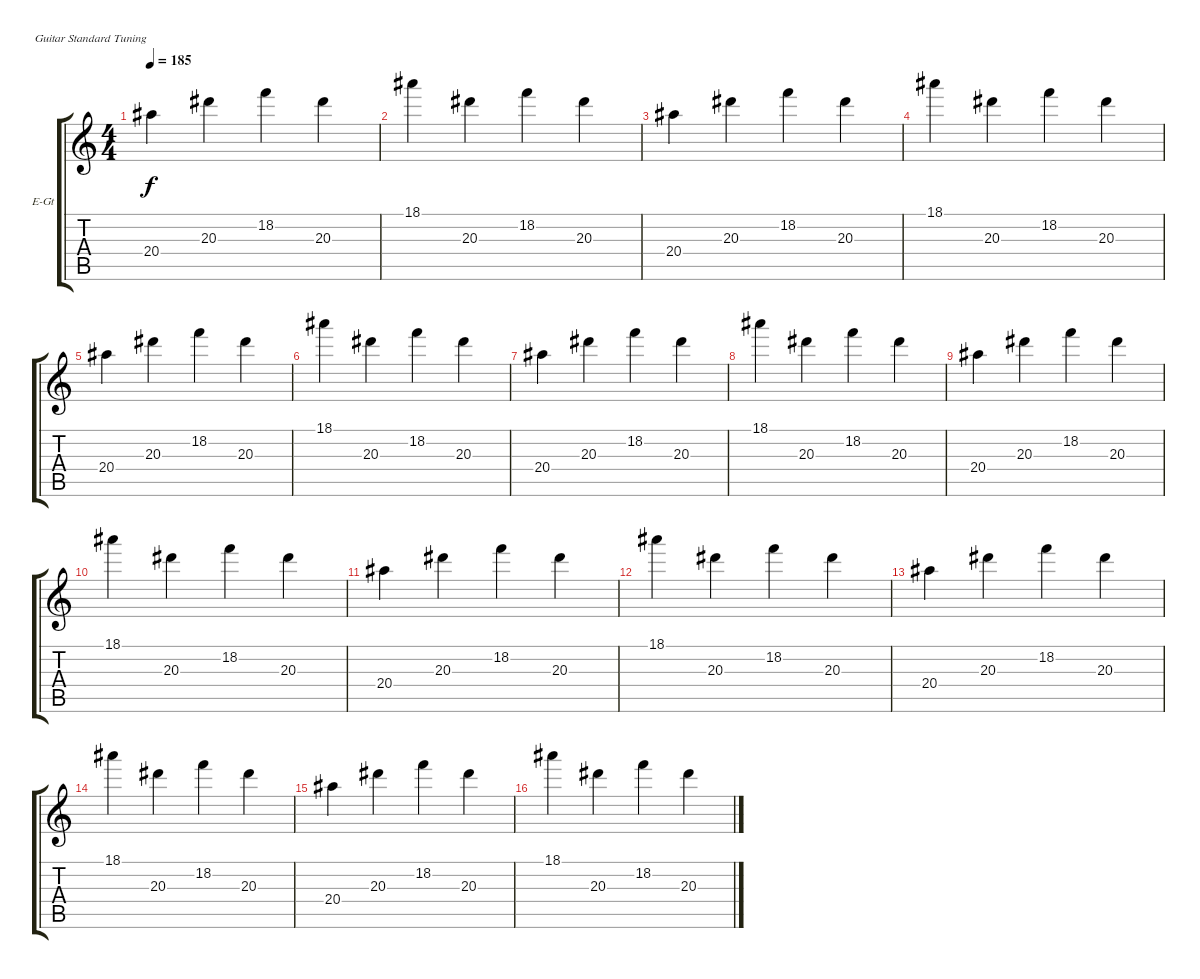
\defaultSystemsLayout 4
\bracketExtendMode groupsimilarinstruments
\firstSystemTrackNameOrientation horizontal
\otherSystemsTrackNameOrientation horizontal
\track ("Jeff Stinco " "E-Gt") {instrument electricguitarclean}
\staff {score tabs}
\tuning (E4 B3 G3 D3 A2 E2)
\ts (4 4)
\tempo 185
\clef g2
\ks c
20.4.4{dy f instrument electricguitarclean} 20.3.4 18.2.4 20.3.4 |
18.1.4 20.3.4 18.2.4 20.3.4 |
20.4.4 20.3.4 18.2.4 20.3.4 |
18.1.4 20.3.4 18.2.4 20.3.4 |
20.4.4 20.3.4 18.2.4 20.3.4 |
18.1.4 20.3.4 18.2.4 20.3.4 |
20.4.4 20.3.4 18.2.4 20.3.4 |
18.1.4 20.3.4 18.2.4 20.3.4 |
20.4.4 20.3.4 18.2.4 20.3.4 |
18.1.4 20.3.4 18.2.4 20.3.4 |
20.4.4 20.3.4 18.2.4 20.3.4 |
18.1.4 20.3.4 18.2.4 20.3.4 |
20.4.4 20.3.4 18.2.4 20.3.4 |
18.1.4 20.3.4 18.2.4 20.3.4 |
20.4.4 20.3.4 18.2.4 20.3.4 |
18.1.4 20.3.4 18.2.4 20.3.4
